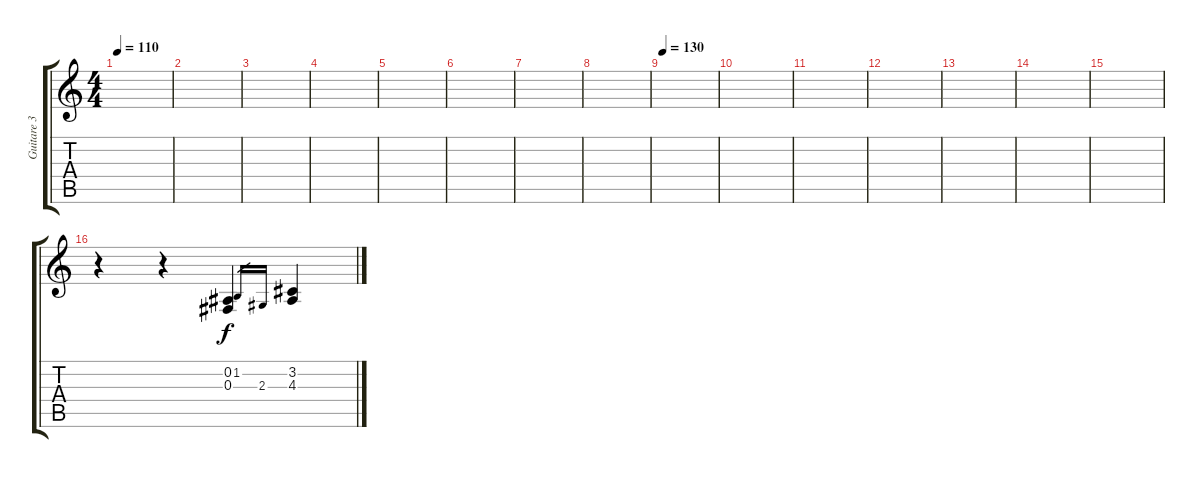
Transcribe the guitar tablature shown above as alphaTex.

\track ("Guitare 3" "Guitare 3") {instrument pad1newage}
\staff {score tabs}
\tuning (Eb4 Bb3 Gb3 Db3 Ab2 Eb2) {hide}
\ts (4 4)
\tempo 110
\clef g2
\ks c
|
|
|
|
|
|
|
|
\tempo 130
|
|
|
|
|
|
|
r.4{volume 13 instrument pad1newage} r.4 (0.2 0.3).4 1.2.16{gr} 2.3.16{gr} (3.2 4.3).4
